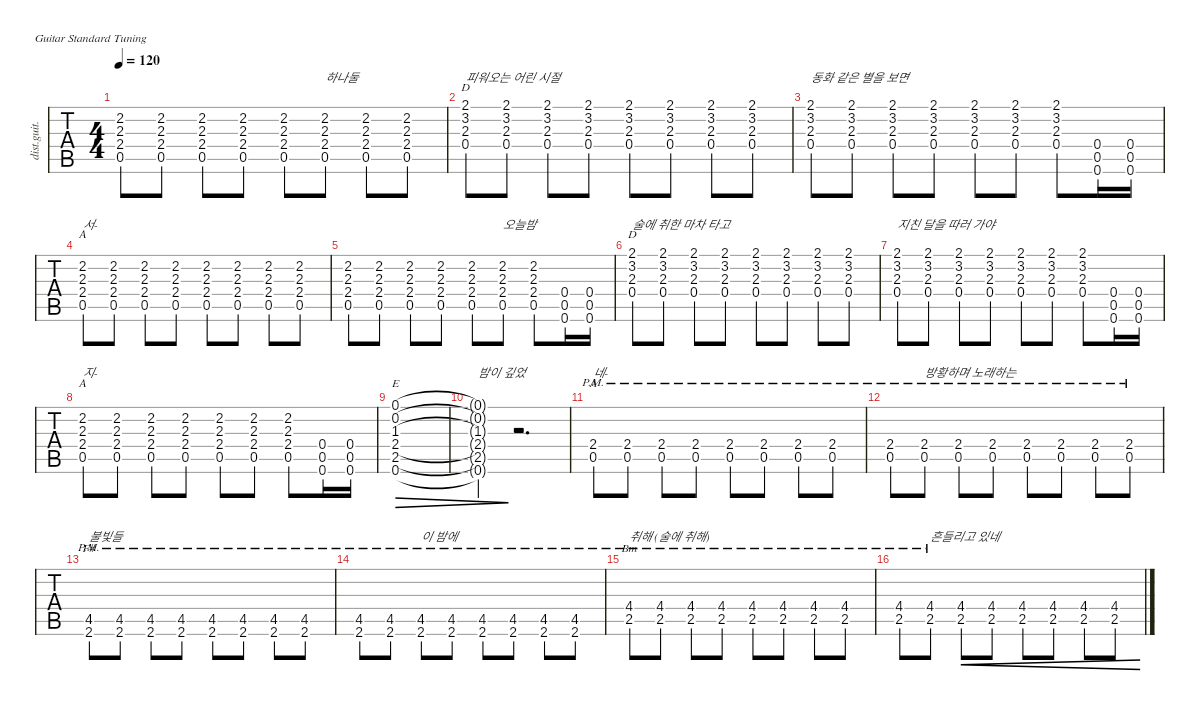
\defaultSystemsLayout 4
\hideDynamics
\bracketExtendMode nobrackets
\track ("Distortion Guitar" "dist.guit.") {instrument distortionguitar}
\staff {tabs}
\tuning (E4 B3 G3 D3 A2 E2)
\chord ("A" x x x 2 0 x) {showdiagram false showfingering false}
\chord ("F#" x x x x 4 2) {showdiagram false showfingering false}
\chord ("Bm" x x x 4 2 x) {showdiagram false showfingering false}
\chord ("A" x 2 2 2 0 x) {showdiagram false showfingering false barre (2 2)}
\chord ("D" 2 3 2 0 x x) {showdiagram false showfingering false barre 2}
\chord ("E" 0 0 1 2 2 0) {showdiagram false showfingering false}
\ts (4 4)
\tempo 120
\clef g2
\ks c
(2.2{acc #} 2.3 2.4 0.5).8{dy mf} (2.2{acc #} 2.3 2.4 0.5).8 (2.2{acc #} 2.3 2.4 0.5).8 (2.2{acc #} 2.3 2.4 0.5).8 (2.2{acc #} 2.3 2.4 0.5).8 (2.2{acc #} 2.3 2.4 0.5).8{txt "하나둘"} (2.2{acc #} 2.3 2.4 0.5).8 (2.2{acc #} 2.3 2.4 0.5).8 |
(2.1{acc #} 0.4 3.2 2.3).8{ch "D" txt "피워오는 어린 시절"} (2.1{acc #} 0.4 3.2 2.3).8 (2.1{acc #} 0.4 3.2 2.3).8 (2.1{acc #} 0.4 3.2 2.3).8 (2.1{acc #} 0.4 3.2 2.3).8 (2.1{acc #} 0.4 3.2 2.3).8 (2.1{acc #} 0.4 3.2 2.3).8 (2.1{acc #} 0.4 3.2 2.3).8 |
(2.1{acc #} 0.4 3.2 2.3).8{txt "동화 같은 별을 보면"} (2.1{acc #} 0.4 3.2 2.3).8 (2.1{acc #} 0.4 3.2 2.3).8 (2.1{acc #} 0.4 3.2 2.3).8 (2.1{acc #} 0.4 3.2 2.3).8 (2.1{acc #} 0.4 3.2 2.3).8 (2.1{acc #} 3.2 2.3 0.4).8 (0.6 0.4 0.5).16 (0.6 0.5 0.4).16 |
(2.2{acc #} 2.3 2.4 0.5).8{ch "A" txt "서-"} (2.2{acc #} 2.3 2.4 0.5).8 (2.2{acc #} 2.3 2.4 0.5).8 (2.2{acc #} 2.3 2.4 0.5).8 (2.2{acc #} 2.3 2.4 0.5).8 (2.2{acc #} 2.3 2.4 0.5).8 (2.2{acc #} 2.3 2.4 0.5).8 (2.2{acc #} 2.3 2.4 0.5).8 |
(2.2{acc #} 2.3 2.4 0.5).8 (2.2{acc #} 2.3 2.4 0.5).8 (2.2{acc #} 2.3 2.4 0.5).8 (2.2{acc #} 2.3 2.4 0.5).8 (2.2{acc #} 2.3 2.4 0.5).8 (2.2{acc #} 2.3 2.4 0.5).8{txt "오늘밤"} (2.2{acc #} 2.3 2.4 0.5).8 (0.4 0.5 0.6).16 (0.4 0.5 0.6).16 |
(2.1{acc #} 0.4 3.2 2.3).8{ch "D" txt "술에 취한 마차 타고"} (2.1{acc #} 0.4 3.2 2.3).8 (2.1{acc #} 0.4 3.2 2.3).8 (2.1{acc #} 0.4 3.2 2.3).8 (2.1{acc #} 0.4 3.2 2.3).8 (2.1{acc #} 0.4 3.2 2.3).8 (2.1{acc #} 0.4 3.2 2.3).8 (2.1{acc #} 0.4 3.2 2.3).8 |
(2.1{acc #} 0.4 3.2 2.3).8{txt "지친 달을 따러 가야"} (2.1{acc #} 0.4 3.2 2.3).8 (2.1{acc #} 0.4 3.2 2.3).8 (2.1{acc #} 0.4 3.2 2.3).8 (2.1{acc #} 0.4 3.2 2.3).8 (2.1{acc #} 0.4 3.2 2.3).8 (2.1{acc #} 3.2 2.3 0.4).8 (0.6 0.4 0.5).16 (0.6 0.5 0.4).16 |
(2.2{acc #} 2.3 2.4 0.5).8{ch "A" txt "지-"} (2.2{acc #} 2.3 2.4 0.5).8 (2.2{acc #} 2.3 2.4 0.5).8 (2.2{acc #} 2.3 2.4 0.5).8 (2.2{acc #} 2.3 2.4 0.5).8 (2.2{acc #} 2.3 2.4 0.5).8 (2.2{acc #} 2.3 2.4 0.5).8 (0.4 0.5 0.6).16 (0.4 0.5 0.6).16 |
(0.1 0.2 1.3{acc #} 2.4 2.5 0.6).1{ch "E" dec} |
(0.1{t} 0.2{t} 1.3{t acc #} 2.4{t} 2.5{t} 0.6{t}).4{txt "밤이 깊었" dec} r.2{d} |
(2.4{pm} 0.5{pm}).8{ch "A" txt "네-"} (2.4{pm} 0.5{pm}).8 (2.4{pm} 0.5{pm}).8 (2.4{pm} 0.5{pm}).8 (2.4{pm} 0.5{pm}).8 (2.4{pm} 0.5{pm}).8 (2.4{pm} 0.5{pm}).8 (2.4{pm} 0.5{pm}).8 |
(2.4{pm} 0.5{pm}).8 (2.4{pm} 0.5{pm}).8{txt "방황하며 노래하는"} (2.4{pm} 0.5{pm}).8 (2.4{pm} 0.5{pm}).8 (2.4{pm} 0.5{pm}).8 (2.4{pm} 0.5{pm}).8 (2.4{pm} 0.5{pm}).8 (2.4{pm} 0.5{pm}).8 |
(4.5{pm acc #} 2.6{pm acc #}).8{ch "F#" txt "불빛들"} (4.5{pm acc #} 2.6{pm acc #}).8 (4.5{pm acc #} 2.6{pm acc #}).8 (4.5{pm acc #} 2.6{pm acc #}).8 (4.5{pm acc #} 2.6{pm acc #}).8 (4.5{pm acc #} 2.6{pm acc #}).8 (4.5{pm acc #} 2.6{pm acc #}).8 (4.5{pm acc #} 2.6{pm acc #}).8 |
(4.5{pm acc #} 2.6{pm acc #}).8 (4.5{pm acc #} 2.6{pm acc #}).8 (4.5{pm acc #} 2.6{pm acc #}).8{txt "이 밤에"} (4.5{pm acc #} 2.6{pm acc #}).8 (4.5{pm acc #} 2.6{pm acc #}).8 (4.5{pm acc #} 2.6{pm acc #}).8 (4.5{pm acc #} 2.6{pm acc #}).8 (2.6{pm acc #} 4.5{pm acc #}).8 |
(4.4{pm acc #} 2.5{pm}).8{ch "Bm" txt "취해 (술에 취해)"} (4.4{pm acc #} 2.5{pm}).8 (4.4{pm acc #} 2.5{pm}).8 (4.4{pm acc #} 2.5{pm}).8 (4.4{pm acc #} 2.5{pm}).8 (4.4{pm acc #} 2.5{pm}).8 (4.4{pm acc #} 2.5{pm}).8 (4.4{pm acc #} 2.5{pm}).8 |
(4.4{pm acc #} 2.5{pm}).8 (4.4{pm acc #} 2.5{pm}).8{txt "흔들리고 있네"} (4.4{acc #} 2.5).8{cre} (4.4{acc #} 2.5).8{cre} (4.4{acc #} 2.5).8{cre} (4.4{acc #} 2.5).8{cre} (4.4{acc #} 2.5).8{cre} (4.4{acc #} 2.5).8{cre}
